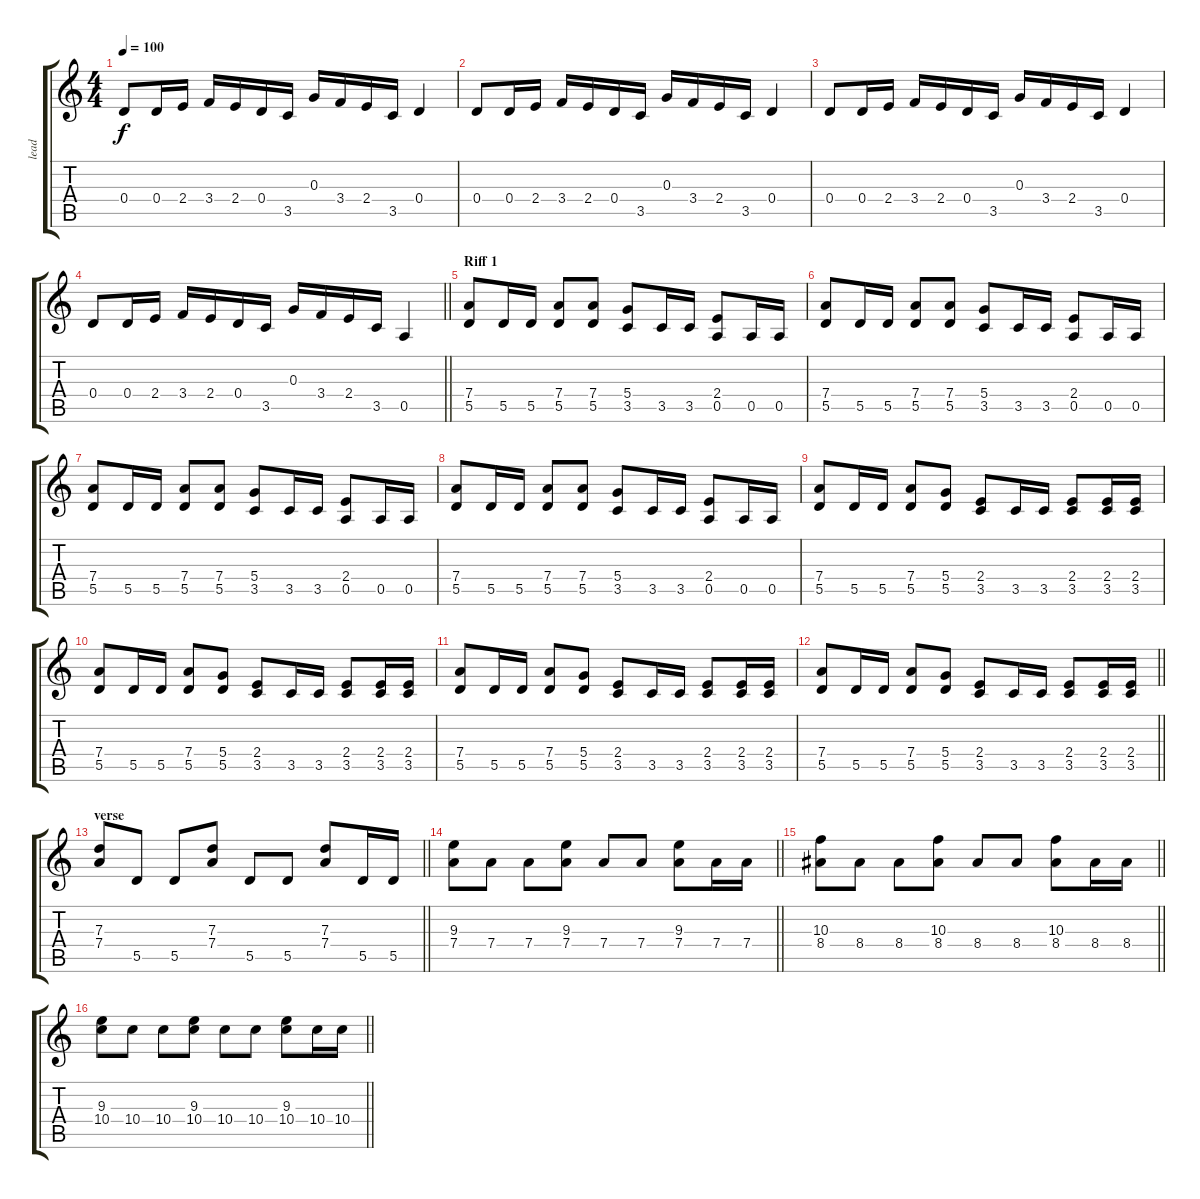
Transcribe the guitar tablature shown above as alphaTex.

\track ("lead" "lead") {instrument acousticguitarsteel}
\staff {score tabs}
\tuning (E4 B3 G3 D3 A2 E2) {hide}
\ts (4 4)
\tempo 100
\clef g2
\ks c
0.4.8{dy f} 0.4.16 2.4.16 3.4.16 2.4.16 0.4.16 3.5.16 0.3.16 3.4.16 2.4.16 3.5.16 0.4.4 |
0.4.8 0.4.16 2.4.16 3.4.16 2.4.16 0.4.16 3.5.16 0.3.16 3.4.16 2.4.16 3.5.16 0.4.4 |
0.4.8 0.4.16 2.4.16 3.4.16 2.4.16 0.4.16 3.5.16 0.3.16 3.4.16 2.4.16 3.5.16 0.4.4 |
\barLineRight lightlight
0.4.8 0.4.16 2.4.16 3.4.16 2.4.16 0.4.16 3.5.16 0.3.16 3.4.16 2.4.16 3.5.16 0.5.4 |
\section ("" "Riff 1")
(7.4 5.5).8{volume 15 instrument distortionguitar} 5.5.16 5.5.16 (7.4 5.5).8 (7.4 5.5).8 (5.4 3.5).8 3.5.16 3.5.16 (2.4 0.5).8 0.5.16 0.5.16 |
(7.4 5.5).8 5.5.16 5.5.16 (7.4 5.5).8 (7.4 5.5).8 (5.4 3.5).8 3.5.16 3.5.16 (2.4 0.5).8 0.5.16 0.5.16 |
(7.4 5.5).8 5.5.16 5.5.16 (7.4 5.5).8 (7.4 5.5).8 (5.4 3.5).8 3.5.16 3.5.16 (2.4 0.5).8 0.5.16 0.5.16 |
(7.4 5.5).8 5.5.16 5.5.16 (7.4 5.5).8 (7.4 5.5).8 (5.4 3.5).8 3.5.16 3.5.16 (2.4 0.5).8 0.5.16 0.5.16 |
(7.4 5.5).8 5.5.16 5.5.16 (7.4 5.5).8 (5.4 5.5).8 (2.4 3.5).8 3.5.16 3.5.16 (2.4 3.5).8 (2.4 3.5).16 (2.4 3.5).16 |
(7.4 5.5).8 5.5.16 5.5.16 (7.4 5.5).8 (5.4 5.5).8 (2.4 3.5).8 3.5.16 3.5.16 (2.4 3.5).8 (2.4 3.5).16 (2.4 3.5).16 |
(7.4 5.5).8 5.5.16 5.5.16 (7.4 5.5).8 (5.4 5.5).8 (2.4 3.5).8 3.5.16 3.5.16 (2.4 3.5).8 (2.4 3.5).16 (2.4 3.5).16 |
\barLineRight lightlight
(7.4 5.5).8 5.5.16 5.5.16 (7.4 5.5).8 (5.4 5.5).8 (2.4 3.5).8 3.5.16 3.5.16 (2.4 3.5).8 (2.4 3.5).16 (2.4 3.5).16 |
\section ("" "verse")
\barLineRight lightlight
(7.3 7.4).8 5.5.8 5.5.8 (7.3 7.4).8 5.5.8 5.5.8 (7.3 7.4).8 5.5.16 5.5.16 |
\barLineRight lightlight
(9.3 7.4).8 7.4.8 7.4.8 (9.3 7.4).8 7.4.8 7.4.8 (9.3 7.4).8 7.4.16 7.4.16 |
\barLineRight lightlight
(10.3 8.4).8 8.4.8 8.4.8 (10.3 8.4).8 8.4.8 8.4.8 (10.3 8.4).8 8.4.16 8.4.16 |
\barLineRight lightlight
(9.3 10.4).8 10.4.8 10.4.8 (9.3 10.4).8 10.4.8 10.4.8 (9.3 10.4).8 10.4.16 10.4.16
